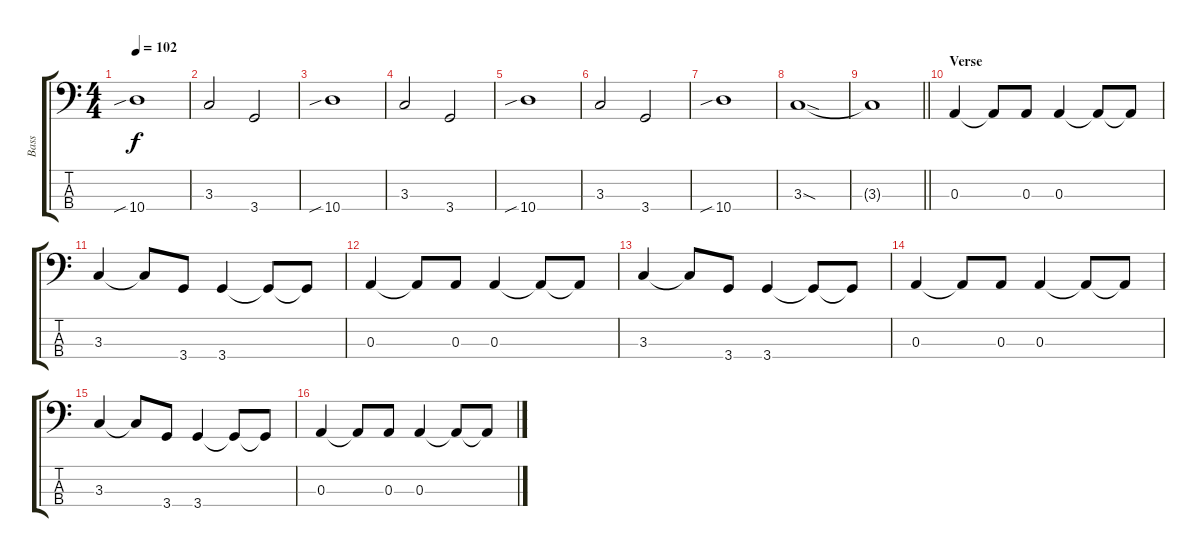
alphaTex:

\track ("Bass" "Bass") {instrument electricbassfinger}
\staff {score tabs}
\tuning (G2 D2 A1 E1) {hide}
\ts (4 4)
\tempo 102
\clef f4
\ks c
10.4{sib}.1{dy f} |
3.3.2 3.4.2 |
10.4{sib}.1 |
3.3.2 3.4.2 |
10.4{sib}.1 |
3.3.2 3.4.2 |
10.4{sib}.1 |
3.3{sod}.1 |
\barLineRight lightlight
3.3{t}.1 |
\section ("" "Verse")
0.3.4 0.3{t}.8 0.3.8 0.3.4 0.3{t}.8 0.3{t}.8 |
3.3.4 3.3{t}.8 3.4.8 3.4.4 3.4{t}.8 3.4{t}.8 |
0.3.4 0.3{t}.8 0.3.8 0.3.4 0.3{t}.8 0.3{t}.8 |
3.3.4 3.3{t}.8 3.4.8 3.4.4 3.4{t}.8 3.4{t}.8 |
0.3.4 0.3{t}.8 0.3.8 0.3.4 0.3{t}.8 0.3{t}.8 |
3.3.4 3.3{t}.8 3.4.8 3.4.4 3.4{t}.8 3.4{t}.8 |
0.3.4 0.3{t}.8 0.3.8 0.3.4 0.3{t}.8 0.3{t}.8
